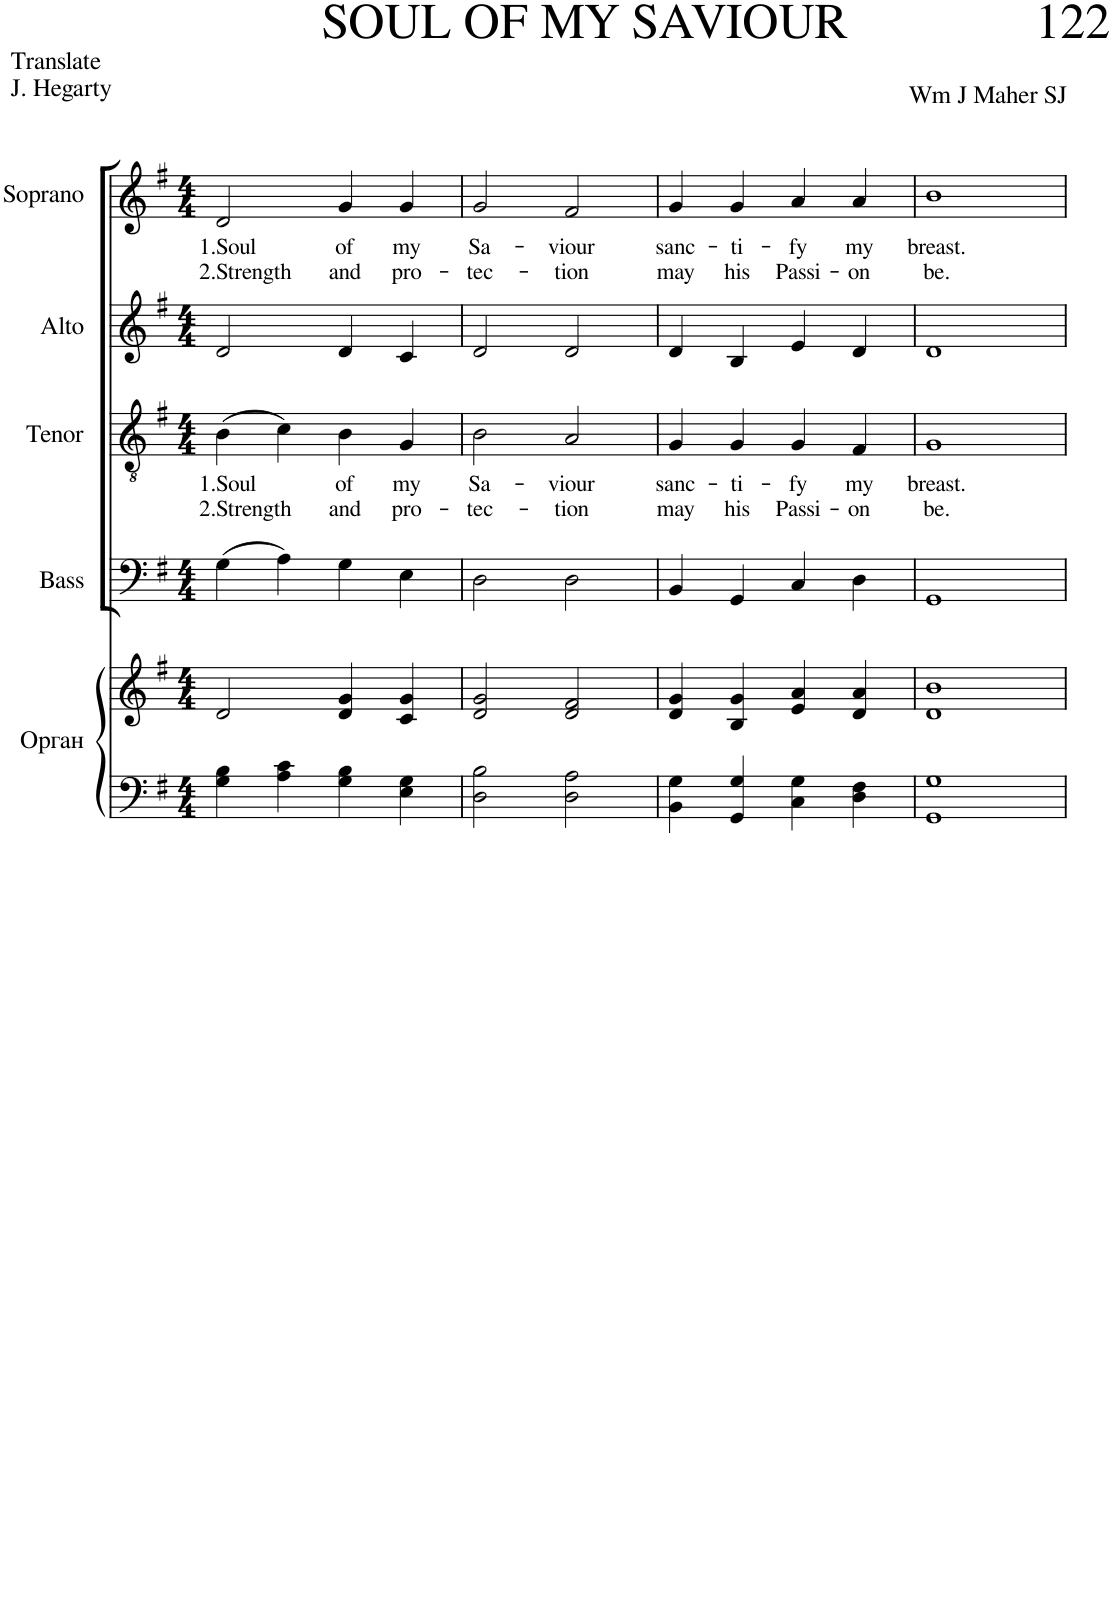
**kern	**kern	**kern	**kern	**text	**text	**kern	**kern	**text	**text
*part5	*part5	*part4	*part3	*part3	*part3	*part2	*part1	*part1	*part1
*staff6	*staff5	*staff4	*staff3	*staff3	*staff3	*staff2	*staff1	*staff1	*staff1
*I"Орган	*	*I"Bass	*I"Tenor	*	*	*I"Alto	*I"Soprano	*	*
*	*	*I'B.	*I'T.	*	*	*I'A.	*I'S.	*	*
*clefF4	*clefG2	*clefF4	*clefGv2	*	*	*clefG2	*clefG2	*	*
*k[f#]	*k[f#]	*k[f#]	*k[f#]	*	*	*k[f#]	*k[f#]	*	*
*M4/4	*M4/4	*M4/4	*M4/4	*	*	*M4/4	*M4/4	*	*
=1	=1	=1	=1	=1	=1	=1	=1	=1	=1
!	!	!	!	!LO:LY:b	!LO:LY:b	!	!	!LO:LY:b	!LO:LY:b
4G\ 4B\	2d/	(4G\	(4B\	1.Soul	2.Strength	2d/	2d/	1.Soul	2.Strength
4A\ 4c\	.	4A\)	4c\)	.	.	.	.	.	.
!	!	!	!	!LO:LY:b	!LO:LY:b	!	!	!LO:LY:b	!LO:LY:b
4G\ 4B\	4d/ 4g/	4G\	4B\	of	and	4d/	4g/	of	and
!	!	!	!	!LO:LY:b	!LO:LY:b	!	!	!LO:LY:b	!LO:LY:b
4E\ 4G\	4c/ 4g/	4E\	4G/	my	pro-	4c/	4g/	my	pro-
=2	=2	=2	=2	=2	=2	=2	=2	=2	=2
!	!	!	!	!LO:LY:b	!LO:LY:b	!	!	!LO:LY:b	!LO:LY:b
2D\ 2B\	2d/ 2g/	2D\	2B\	Sa-	-tec-	2d/	2g/	Sa-	-tec-
!	!	!	!	!LO:LY:b	!LO:LY:b	!	!	!LO:LY:b	!LO:LY:b
2D\ 2A\	2d/ 2f#/	2D\	2A/	-viour	-tion	2d/	2f#/	-viour	-tion
=3	=3	=3	=3	=3	=3	=3	=3	=3	=3
!	!	!	!	!LO:LY:b	!LO:LY:b	!	!	!LO:LY:b	!LO:LY:b
4BB\ 4G\	4d/ 4g/	4BB/	4G/	sanc-	may	4d/	4g/	sanc-	may
!	!	!	!	!LO:LY:b	!LO:LY:b	!	!	!LO:LY:b	!LO:LY:b
4GG/ 4G/	4B/ 4g/	4GG/	4G/	-ti-	his	4B/	4g/	-ti-	his
!	!	!	!	!LO:LY:b	!LO:LY:b	!	!	!LO:LY:b	!LO:LY:b
4C\ 4G\	4e/ 4a/	4C/	4G/	-fy	Passi-	4e/	4a/	-fy	Passi-
!	!	!	!	!LO:LY:b	!LO:LY:b	!	!	!LO:LY:b	!LO:LY:b
4D\ 4F#\	4d/ 4a/	4D\	4F#/	my	-on	4d/	4a/	my	-on
=4	=4	=4	=4	=4	=4	=4	=4	=4	=4
!	!	!	!	!LO:LY:b	!LO:LY:b	!	!	!LO:LY:b	!LO:LY:b
1GG 1G	1d 1b	1GG	1G	breast.	be.	1d	1b	breast.	be.
=	=	=	=	=	=	=	=	=	=
*-	*-	*-	*-	*-	*-	*-	*-	*-	*-
